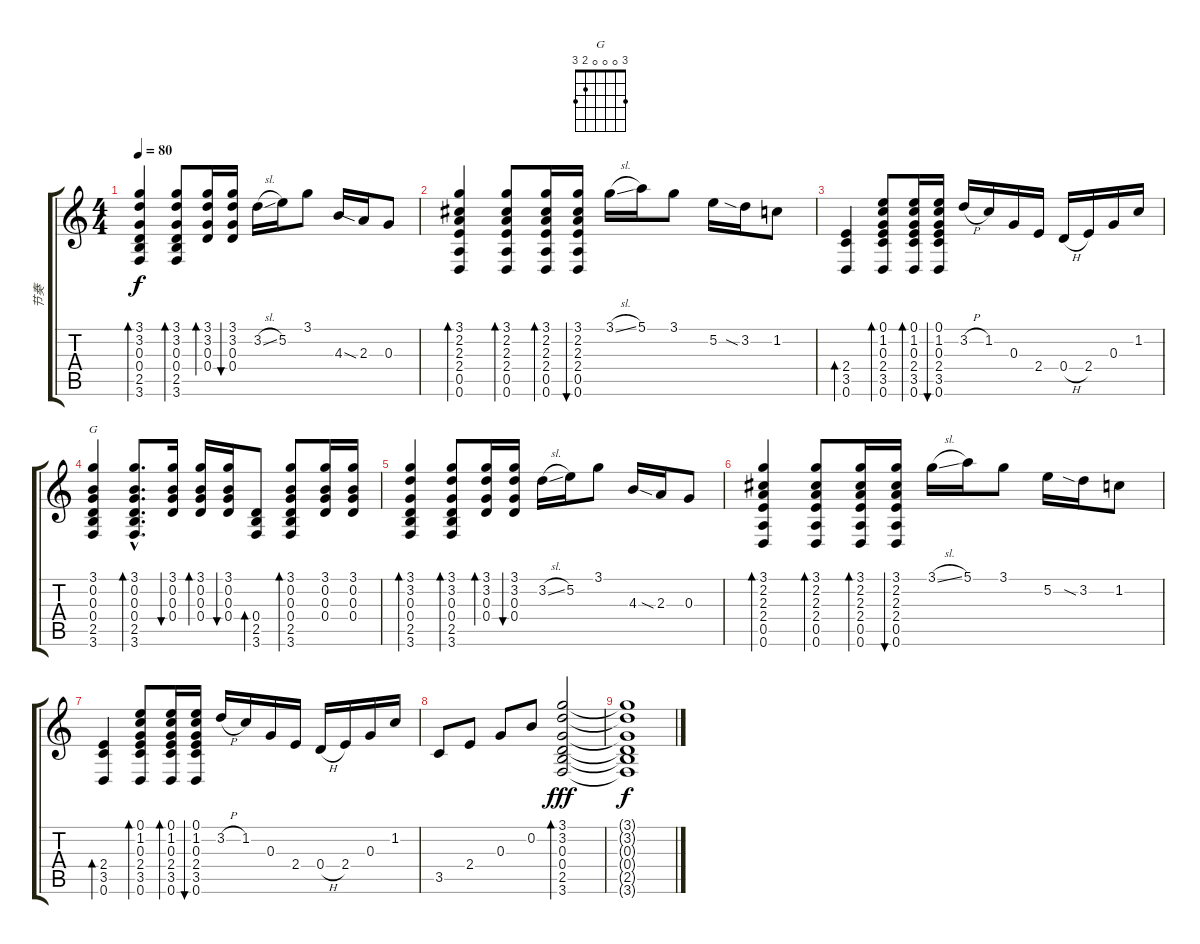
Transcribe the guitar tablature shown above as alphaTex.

\track ("节奏" "节奏") {instrument acousticguitarsteel}
\staff {score tabs}
\tuning (E4 B3 G3 D3 A2 D2) {hide}
\chord ("G" 3 0 0 0 2 3)
\ts (4 4)
\tempo 80
\clef g2
\ks c
(3.1 3.2 0.3 0.4 2.5 3.6).4{bd 60 dy f} (3.1 3.2 0.3 0.4 2.5 3.6).8{bd 60} (3.1 3.2 0.3 0.4).16{bd 240} (3.1 3.2 0.3 0.4).16{bu 60} 3.2{sl}.16 5.2.16 3.1.8 4.3.16 2.3{sia}.16 0.3.8 |
(3.1 2.2 2.3 2.4 0.5 0.6).4{bd 60} (3.1 2.2 2.3 2.4 0.5 0.6).8{bd 60} (3.1 2.2 2.3 2.4 0.5 0.6).16{bd 60} (3.1 2.2 2.3 2.4 0.5 0.6).16{bu 60} 3.1{sl}.16 5.1.16 3.1.8 5.2.16 3.2{sia}.16 1.2.8 |
(2.4 3.5 0.6).4{bd 60} (0.1 1.2 0.3 2.4 3.5 0.6).8{bd 60} (0.1 1.2 0.3 2.4 3.5 0.6).16{bd 60} (0.1 1.2 0.3 2.4 3.5 0.6).16{bu 60} 3.2{h}.16 1.2.16 0.3.16 2.4.16 0.4{h}.16 2.4.16 0.3.16 1.2.16 |
(3.1 0.2 0.3 0.4 2.5 3.6).4{ch "G"} (3.1{hac} 0.2{hac} 0.3{hac} 0.4{hac} 2.5{hac} 3.6{hac}).8{d bd 30} (3.1 0.2 0.3 0.4).16{bu 30} (3.1 0.2 0.3 0.4).16{bd 30} (3.1 0.2 0.3 0.4).16{bu 30} (0.4 2.5 3.6).8{bd 30} (3.1 0.2 0.3 0.4 2.5 3.6).8{bd 30} (3.1 0.2 0.3 0.4).16 (3.1 0.2 0.3 0.4).16 |
(3.1 3.2 0.3 0.4 2.5 3.6).4{bd 60} (3.1 3.2 0.3 0.4 2.5 3.6).8{bd 60} (3.1 3.2 0.3 0.4).16{bd 240} (3.1 3.2 0.3 0.4).16{bu 60} 3.2{sl}.16 5.2.16 3.1.8 4.3.16 2.3{sia}.16 0.3.8 |
(3.1 2.2 2.3 2.4 0.5 0.6).4{bd 60} (3.1 2.2 2.3 2.4 0.5 0.6).8{bd 60} (3.1 2.2 2.3 2.4 0.5 0.6).16{bd 60} (3.1 2.2 2.3 2.4 0.5 0.6).16{bu 60} 3.1{sl}.16 5.1.16 3.1.8 5.2.16 3.2{sia}.16 1.2.8 |
(2.4 3.5 0.6).4{bd 60} (0.1 1.2 0.3 2.4 3.5 0.6).8{bd 60} (0.1 1.2 0.3 2.4 3.5 0.6).16{bd 60} (0.1 1.2 0.3 2.4 3.5 0.6).16{bu 60} 3.2{h}.16 1.2.16 0.3.16 2.4.16 0.4{h}.16 2.4.16 0.3.16 1.2.16 |
3.5.8 2.4.8 0.3.8 0.2.8 (3.1 3.2 0.3 0.4 2.5 3.6).2{bd 240 dy fff} |
(3.1{t} 3.2{t} 0.3{t} 0.4{t} 2.5{t} 3.6{t}).1{dy f}
